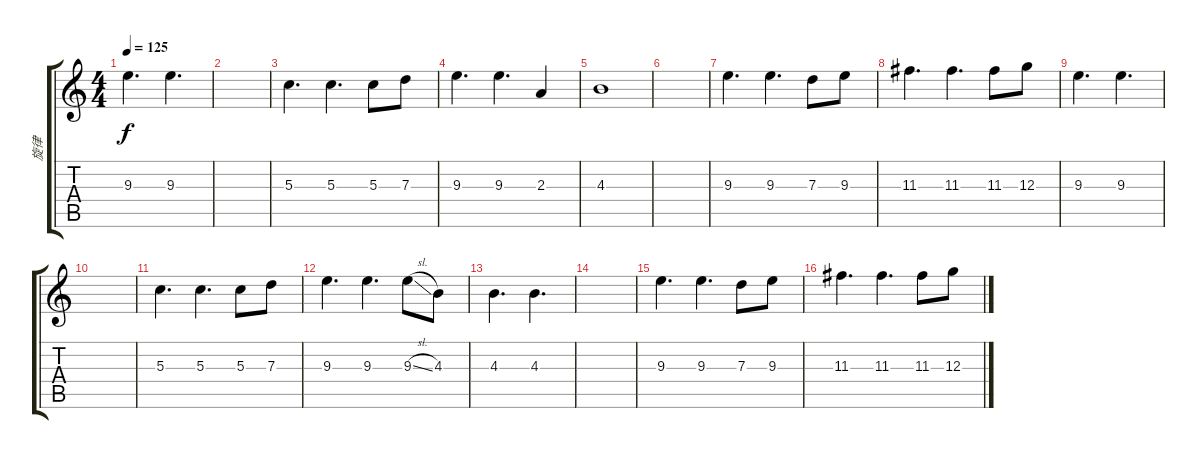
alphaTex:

\track ("旋律" "旋律") {instrument acousticguitarsteel}
\staff {score tabs}
\tuning (E4 B3 G3 D3 A2 E2) {hide}
\ts (4 4)
\tempo 125
\clef g2
\ks c
9.3.4{d dy f} 9.3.4{d} |
|
5.3.4{d} 5.3.4{d} 5.3.8 7.3.8 |
9.3.4{d} 9.3.4{d} 2.3.4 |
4.3.1 |
|
9.3.4{d} 9.3.4{d} 7.3.8 9.3.8 |
11.3.4{d} 11.3.4{d} 11.3.8 12.3.8 |
9.3.4{d} 9.3.4{d} |
|
5.3.4{d} 5.3.4{d} 5.3.8 7.3.8 |
9.3.4{d} 9.3.4{d} 9.3{sl}.8 4.3.8 |
4.3.4{d} 4.3.4{d} |
|
9.3.4{d} 9.3.4{d} 7.3.8 9.3.8 |
11.3.4{d} 11.3.4{d} 11.3.8 12.3.8
